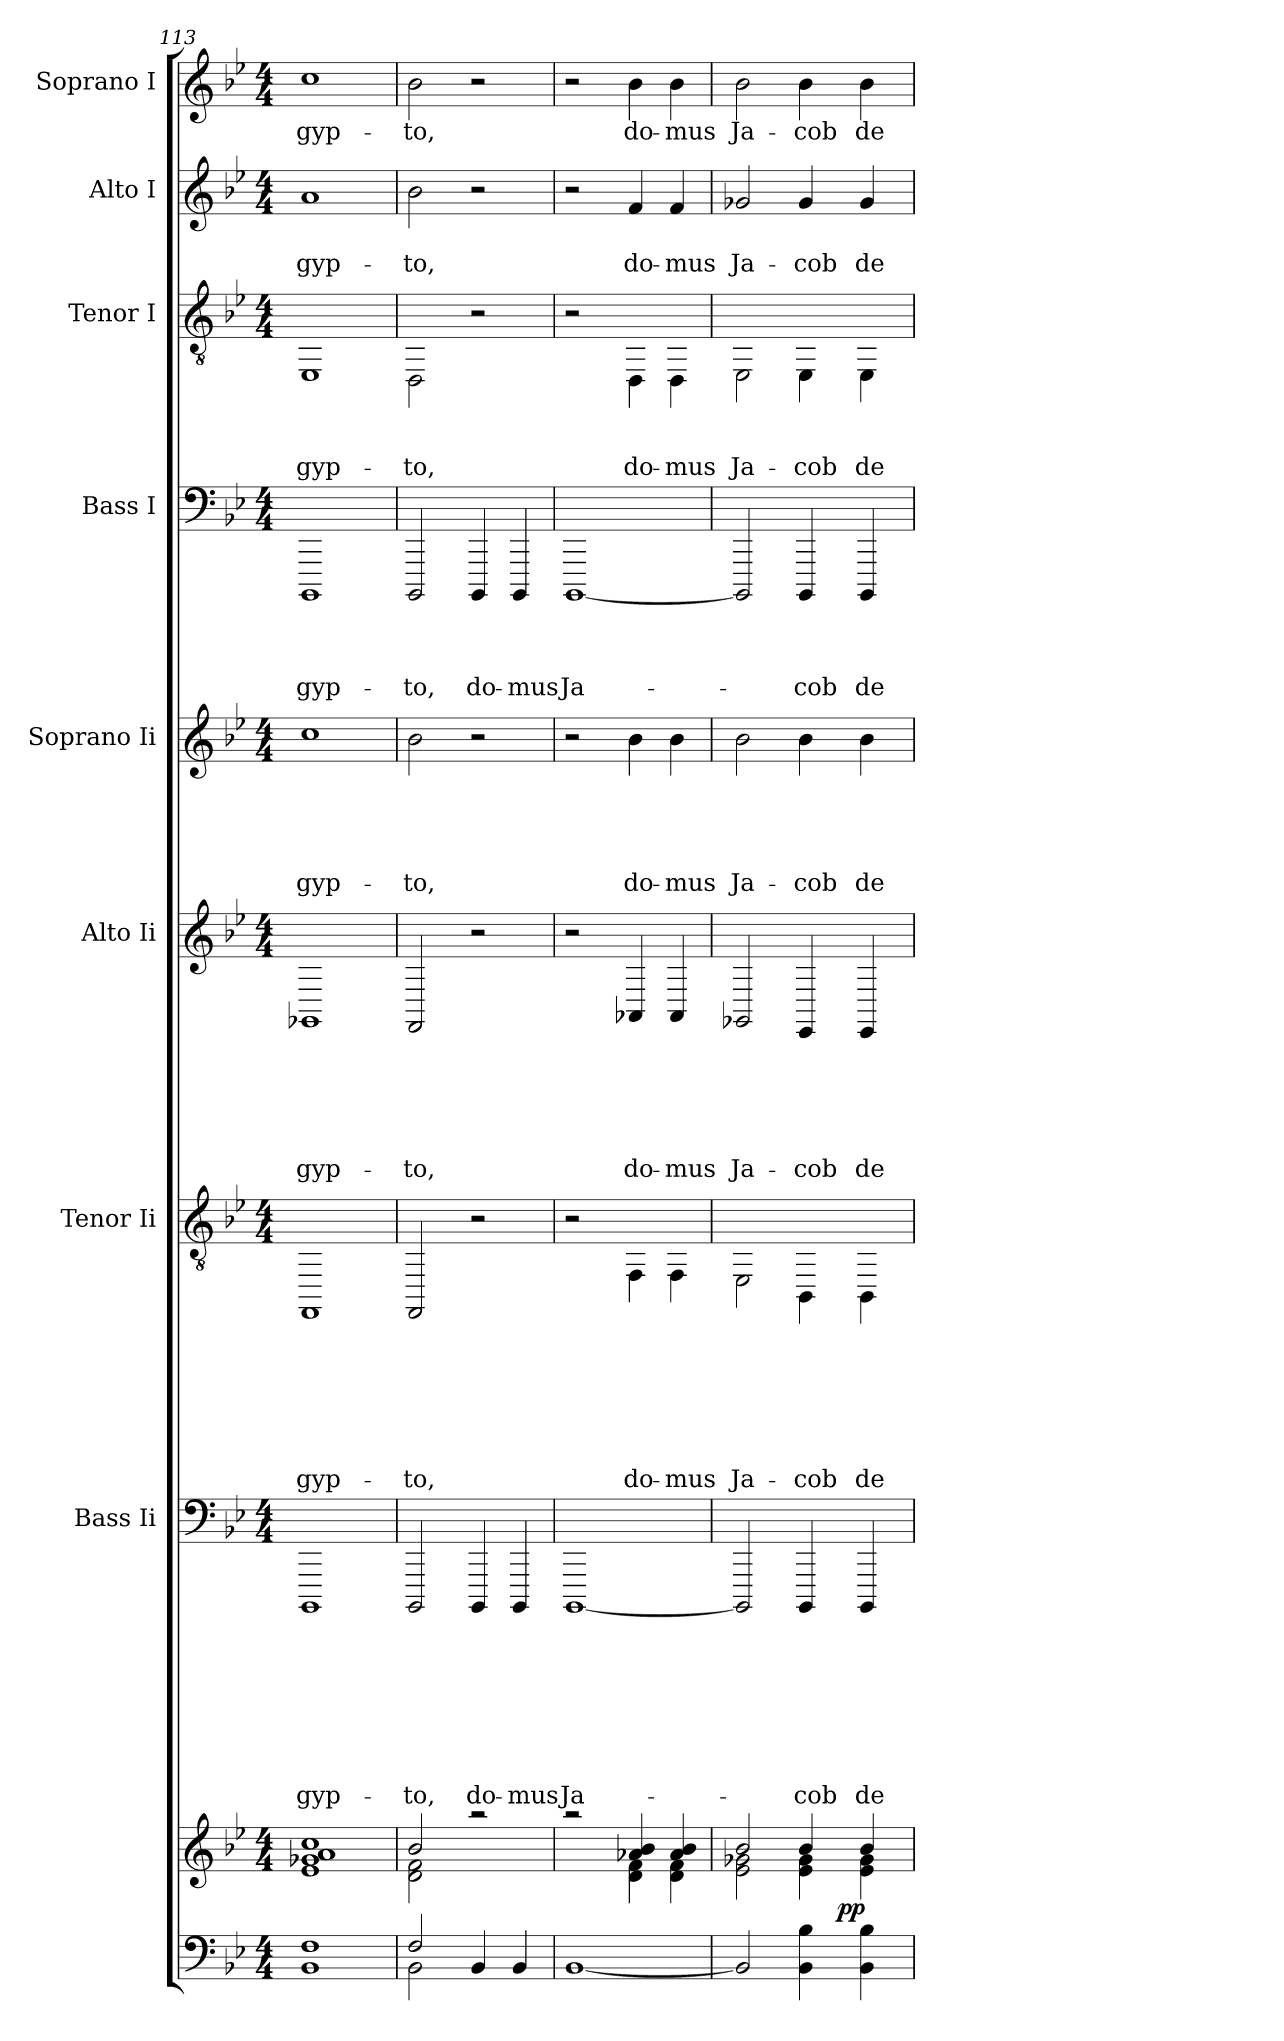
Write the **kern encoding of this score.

**kern	**kern	**dynam	**kern	**text	**text	**text	**text	**text	**text	**text	**text	**kern	**text	**text	**text	**text	**text	**text	**text	**kern	**text	**text	**text	**text	**text	**text	**kern	**text	**text	**text	**text	**text	**kern	**text	**text	**text	**text	**kern	**text	**text	**text	**kern	**text	**text	**kern	**text
*part9	*part9	*part9	*part8	*part8	*part8	*part8	*part8	*part8	*part8	*part8	*part8	*part7	*part7	*part7	*part7	*part7	*part7	*part7	*part7	*part6	*part6	*part6	*part6	*part6	*part6	*part6	*part5	*part5	*part5	*part5	*part5	*part5	*part4	*part4	*part4	*part4	*part4	*part3	*part3	*part3	*part3	*part2	*part2	*part2	*part1	*part1
*staff10	*staff9	*staff9/10	*staff8	*staff8	*staff8	*staff8	*staff8	*staff8	*staff8	*staff8	*staff8	*staff7	*staff7	*staff7	*staff7	*staff7	*staff7	*staff7	*staff7	*staff6	*staff6	*staff6	*staff6	*staff6	*staff6	*staff6	*staff5	*staff5	*staff5	*staff5	*staff5	*staff5	*staff4	*staff4	*staff4	*staff4	*staff4	*staff3	*staff3	*staff3	*staff3	*staff2	*staff2	*staff2	*staff1	*staff1
*	*	*	*I"Bass Ii	*	*	*	*	*	*	*	*	*I"Tenor Ii	*	*	*	*	*	*	*	*I"Alto Ii	*	*	*	*	*	*	*I"Soprano Ii	*	*	*	*	*	*I"Bass I	*	*	*	*	*I"Tenor I	*	*	*	*I"Alto I	*	*	*I"Soprano I	*
*	*	*	*I'B	*	*	*	*	*	*	*	*	*I'T	*	*	*	*	*	*	*	*I'A	*	*	*	*	*	*	*I'S	*	*	*	*	*	*I'B	*	*	*	*	*I'T	*	*	*	*I'A	*	*	*I'S	*
*clefF4	*clefG2	*	*clefF4	*	*	*	*	*	*	*	*	*clefGv2	*	*	*	*	*	*	*	*clefG2	*	*	*	*	*	*	*clefG2	*	*	*	*	*	*clefF4	*	*	*	*	*clefGv2	*	*	*	*clefG2	*	*	*clefG2	*
*k[b-e-]	*k[b-e-]	*	*k[b-e-]	*	*	*	*	*	*	*	*	*k[b-e-]	*	*	*	*	*	*	*	*k[b-e-]	*	*	*	*	*	*	*k[b-e-]	*	*	*	*	*	*k[b-e-]	*	*	*	*	*k[b-e-]	*	*	*	*k[b-e-]	*	*	*k[b-e-]	*
*B-:	*B-:	*	*B-:	*	*	*	*	*	*	*	*	*B-:	*	*	*	*	*	*	*	*B-:	*	*	*	*	*	*	*B-:	*	*	*	*	*	*B-:	*	*	*	*	*B-:	*	*	*	*B-:	*	*	*B-:	*
*M4/4	*M4/4	*	*M4/4	*	*	*	*	*	*	*	*	*M4/4	*	*	*	*	*	*	*	*M4/4	*	*	*	*	*	*	*M4/4	*	*	*	*	*	*M4/4	*	*	*	*	*M4/4	*	*	*	*M4/4	*	*	*M4/4	*
=113	=113	=113	=113	=113	=113	=113	=113	=113	=113	=113	=113	=113	=113	=113	=113	=113	=113	=113	=113	=113	=113	=113	=113	=113	=113	=113	=113	=113	=113	=113	=113	=113	=113	=113	=113	=113	=113	=113	=113	=113	=113	=113	=113	=113	=113	=113
!	!	!	!	!	!	!	!	!	!	!	!LO:LY:b	!	!	!	!	!	!	!	!LO:LY:b	!	!	!	!	!	!	!LO:LY:b	!	!	!	!	!	!LO:LY:b	!	!	!	!	!LO:LY:b	!	!	!	!LO:LY:b	!	!	!LO:LY:b	!	!LO:LY:b
1BB- 1F	1e- 1g-X 1a 1cc	.	1BBBB-	.	.	.	.	.	.	.	-gyp-	1FFF	.	.	.	.	.	.	-gyp-	1GG-X	.	.	.	.	.	-gyp-	1cc	.	.	.	.	-gyp-	1BBBB-	.	.	.	-gyp-	1EE-	.	.	-gyp-	1a	.	-gyp-	1cc	-gyp-
=114	=114	=114	=114	=114	=114	=114	=114	=114	=114	=114	=114	=114	=114	=114	=114	=114	=114	=114	=114	=114	=114	=114	=114	=114	=114	=114	=114	=114	=114	=114	=114	=114	=114	=114	=114	=114	=114	=114	=114	=114	=114	=114	=114	=114	=114	=114
*^	*^	*	*	*	*	*	*	*	*	*	*	*	*	*	*	*	*	*	*	*	*	*	*	*	*	*	*	*	*	*	*	*	*	*	*	*	*	*	*	*	*	*	*	*	*	*
!	!	!	!	!	!	!	!	!	!	!	!	!	!LO:LY:b	!	!	!	!	!	!	!	!LO:LY:b	!	!	!	!	!	!	!LO:LY:b	!	!	!	!	!	!LO:LY:b	!	!	!	!	!LO:LY:b	!	!	!	!LO:LY:b	!	!	!LO:LY:b	!	!LO:LY:b
2F/	2BB-\	2b-/	2d\ 2f\	.	2BBBB-/	.	.	.	.	.	.	.	-to,	2FFF/	.	.	.	.	.	.	-to,	2FF/	.	.	.	.	.	-to,	2b-\	.	.	.	.	-to,	2BBBB-/	.	.	.	-to,	2DD\	.	.	-to,	2b-\	.	-to,	2b-\	-to,
!	!	!	!	!	!	!	!	!	!	!	!	!	!LO:LY:b	!	!	!	!	!	!	!	!	!	!	!	!	!	!	!	!	!	!	!	!	!	!	!	!	!	!LO:LY:b	!	!	!	!	!	!	!	!	!
4BB-/	2ryy	2raa	2ryy	.	4BBBB-/	.	.	.	.	.	.	.	do-	2r	.	.	.	.	.	.	.	2r	.	.	.	.	.	.	2r	.	.	.	.	.	4BBBB-/	.	.	.	do-	2r	.	.	.	2r	.	.	2r	.
!	!	!	!	!	!	!	!	!	!	!	!	!	!LO:LY:b	!	!	!	!	!	!	!	!	!	!	!	!	!	!	!	!	!	!	!	!	!	!	!	!	!	!LO:LY:b	!	!	!	!	!	!	!	!	!
4BB-/	.	.	.	.	4BBBB-/	.	.	.	.	.	.	.	-mus	.	.	.	.	.	.	.	.	.	.	.	.	.	.	.	.	.	.	.	.	.	4BBBB-/	.	.	.	-mus	.	.	.	.	.	.	.	.	.
*v	*v	*	*	*	*	*	*	*	*	*	*	*	*	*	*	*	*	*	*	*	*	*	*	*	*	*	*	*	*	*	*	*	*	*	*	*	*	*	*	*	*	*	*	*	*	*	*	*
!!LO:PB:g=z
=115	=115	=115	=115	=115	=115	=115	=115	=115	=115	=115	=115	=115	=115	=115	=115	=115	=115	=115	=115	=115	=115	=115	=115	=115	=115	=115	=115	=115	=115	=115	=115	=115	=115	=115	=115	=115	=115	=115	=115	=115	=115	=115	=115	=115	=115	=115	=115
!	!	!	!	!	!	!	!	!	!	!	!	!LO:LY:b	!	!	!	!	!	!	!	!	!	!	!	!	!	!	!	!	!	!	!	!	!	!	!	!	!	!LO:LY:b	!	!	!	!	!	!	!	!	!
[<1BB-	2raa	2ryy	.	[<1BBBB-	.	.	.	.	.	.	.	Ja-	2r	.	.	.	.	.	.	.	2r	.	.	.	.	.	.	2r	.	.	.	.	.	[<1BBBB-	.	.	.	Ja-	2r	.	.	.	2r	.	.	2r	.
!	!	!	!	!	!	!	!	!	!	!	!	!	!	!	!	!	!	!	!	!LO:LY:b	!	!	!	!	!	!	!LO:LY:b	!	!	!	!	!	!LO:LY:b	!	!	!	!	!	!	!	!	!LO:LY:b	!	!	!LO:LY:b	!	!LO:LY:b
.	4a-X/ 4b-/	4d\ 4f\	.	.	.	.	.	.	.	.	.	.	4FF\	.	.	.	.	.	.	do-	4AA-X/	.	.	.	.	.	do-	4b-\	.	.	.	.	do-	.	.	.	.	.	4DD\	.	.	do-	4f/	.	do-	4b-\	do-
!	!	!	!	!	!	!	!	!	!	!	!	!	!	!	!	!	!	!	!	!LO:LY:b	!	!	!	!	!	!	!LO:LY:b	!	!	!	!	!	!LO:LY:b	!	!	!	!	!	!	!	!	!LO:LY:b	!	!	!LO:LY:b	!	!LO:LY:b
.	4a-/ 4b-/	4d\ 4f\	.	.	.	.	.	.	.	.	.	.	4FF\	.	.	.	.	.	.	-mus	4AA-/	.	.	.	.	.	-mus	4b-\	.	.	.	.	-mus	.	.	.	.	.	4DD\	.	.	-mus	4f/	.	-mus	4b-\	-mus
=116	=116	=116	=116	=116	=116	=116	=116	=116	=116	=116	=116	=116	=116	=116	=116	=116	=116	=116	=116	=116	=116	=116	=116	=116	=116	=116	=116	=116	=116	=116	=116	=116	=116	=116	=116	=116	=116	=116	=116	=116	=116	=116	=116	=116	=116	=116	=116
!	!	!	!	!	!	!	!	!	!	!	!	!	!	!	!	!	!	!	!	!LO:LY:b	!	!	!	!	!	!	!LO:LY:b	!	!	!	!	!	!LO:LY:b	!	!	!	!	!	!	!	!	!LO:LY:b	!	!	!LO:LY:b	!	!LO:LY:b
*^	*	*	*	*	*	*	*	*	*	*	*	*	*	*	*	*	*	*	*	*	*	*	*	*	*	*	*	*	*	*	*	*	*	*	*	*	*	*	*	*	*	*	*	*	*	*	*
2BB-/]	2ryy	2b-/	2e-\ 2g-X\	.	2BBBB-/]	.	.	.	.	.	.	.	.	2EE-\	.	.	.	.	.	.	Ja-	2GG-X/	.	.	.	.	.	Ja-	2b-\	.	.	.	.	Ja-	2BBBB-/]	.	.	.	.	2EE-\	.	.	Ja-	2g-X/	.	Ja-	2b-\	Ja-
!	!	!	!	!	!	!	!	!	!	!	!	!	!LO:LY:b	!	!	!	!	!	!	!	!LO:LY:b	!	!	!	!	!	!	!LO:LY:b	!	!	!	!	!	!LO:LY:b	!	!	!	!	!LO:LY:b	!	!	!	!LO:LY:b	!	!	!LO:LY:b	!	!LO:LY:b
4BB-\ 4B-\	8ryy	4b-/	4e-\ 4g-\	.	4BBBB-/	.	.	.	.	.	.	.	-cob	4BBB-\	.	.	.	.	.	.	-cob	4EE-/	.	.	.	.	.	-cob	4b-\	.	.	.	.	-cob	4BBBB-/	.	.	.	-cob	4EE-\	.	.	-cob	4g-/	.	-cob	4b-\	-cob
.	32ryy	.	.	.	.	.	.	.	.	.	.	.	.	.	.	.	.	.	.	.	.	.	.	.	.	.	.	.	.	.	.	.	.	.	.	.	.	.	.	.	.	.	.	.	.	.	.	.
!	!	!	!	!LO:DY:a=2	!	!	!	!	!	!	!	!	!	!	!	!	!	!	!	!	!	!	!	!	!	!	!	!	!	!	!	!	!	!	!	!	!	!	!	!	!	!	!	!	!	!	!	!
.	4ryy	.	.	pp	.	.	.	.	.	.	.	.	.	.	.	.	.	.	.	.	.	.	.	.	.	.	.	.	.	.	.	.	.	.	.	.	.	.	.	.	.	.	.	.	.	.	.	.
!	!	!	!	!	!	!	!	!	!	!	!	!	!LO:LY:b	!	!	!	!	!	!	!	!LO:LY:b	!	!	!	!	!	!	!LO:LY:b	!	!	!	!	!	!LO:LY:b	!	!	!	!	!LO:LY:b	!	!	!	!LO:LY:b	!	!	!LO:LY:b	!	!LO:LY:b
4BB-\ 4B-\	.	4b-/	4e-\ 4g-\	.	4BBBB-/	.	.	.	.	.	.	.	de	4BBB-\	.	.	.	.	.	.	de	4EE-/	.	.	.	.	.	de	4b-\	.	.	.	.	de	4BBBB-/	.	.	.	de	4EE-\	.	.	de	4g-/	.	de	4b-\	de
.	16.ryy	.	.	.	.	.	.	.	.	.	.	.	.	.	.	.	.	.	.	.	.	.	.	.	.	.	.	.	.	.	.	.	.	.	.	.	.	.	.	.	.	.	.	.	.	.	.	.
*v	*v	*	*	*	*	*	*	*	*	*	*	*	*	*	*	*	*	*	*	*	*	*	*	*	*	*	*	*	*	*	*	*	*	*	*	*	*	*	*	*	*	*	*	*	*	*	*	*
*	*v	*v	*	*	*	*	*	*	*	*	*	*	*	*	*	*	*	*	*	*	*	*	*	*	*	*	*	*	*	*	*	*	*	*	*	*	*	*	*	*	*	*	*	*	*	*	*
=	=	=	=	=	=	=	=	=	=	=	=	=	=	=	=	=	=	=	=	=	=	=	=	=	=	=	=	=	=	=	=	=	=	=	=	=	=	=	=	=	=	=	=	=	=	=
*-	*-	*-	*-	*-	*-	*-	*-	*-	*-	*-	*-	*-	*-	*-	*-	*-	*-	*-	*-	*-	*-	*-	*-	*-	*-	*-	*-	*-	*-	*-	*-	*-	*-	*-	*-	*-	*-	*-	*-	*-	*-	*-	*-	*-	*-	*-
